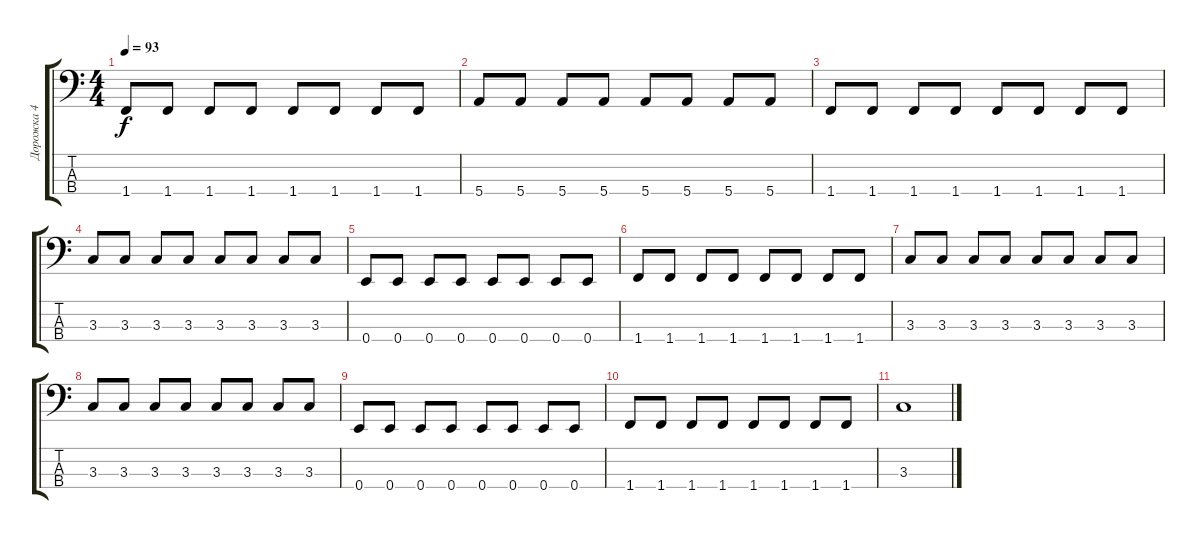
\track ("Дорожка 4" "Дорожка 4") {instrument electricbassfinger}
\staff {score tabs}
\tuning (G2 D2 A1 E1) {hide}
\ts (4 4)
\tempo 93
\clef f4
\ks c
1.4.8{dy f} 1.4.8 1.4.8 1.4.8 1.4.8 1.4.8 1.4.8 1.4.8 |
5.4.8 5.4.8 5.4.8 5.4.8 5.4.8 5.4.8 5.4.8 5.4.8 |
1.4.8 1.4.8 1.4.8 1.4.8 1.4.8 1.4.8 1.4.8 1.4.8 |
3.3.8 3.3.8 3.3.8 3.3.8 3.3.8 3.3.8 3.3.8 3.3.8 |
0.4.8 0.4.8 0.4.8 0.4.8 0.4.8 0.4.8 0.4.8 0.4.8 |
1.4.8 1.4.8 1.4.8 1.4.8 1.4.8 1.4.8 1.4.8 1.4.8 |
3.3.8 3.3.8 3.3.8 3.3.8 3.3.8 3.3.8 3.3.8 3.3.8 |
3.3.8 3.3.8 3.3.8 3.3.8 3.3.8 3.3.8 3.3.8 3.3.8 |
0.4.8 0.4.8 0.4.8 0.4.8 0.4.8 0.4.8 0.4.8 0.4.8 |
1.4.8 1.4.8 1.4.8 1.4.8 1.4.8 1.4.8 1.4.8 1.4.8 |
3.3.1
